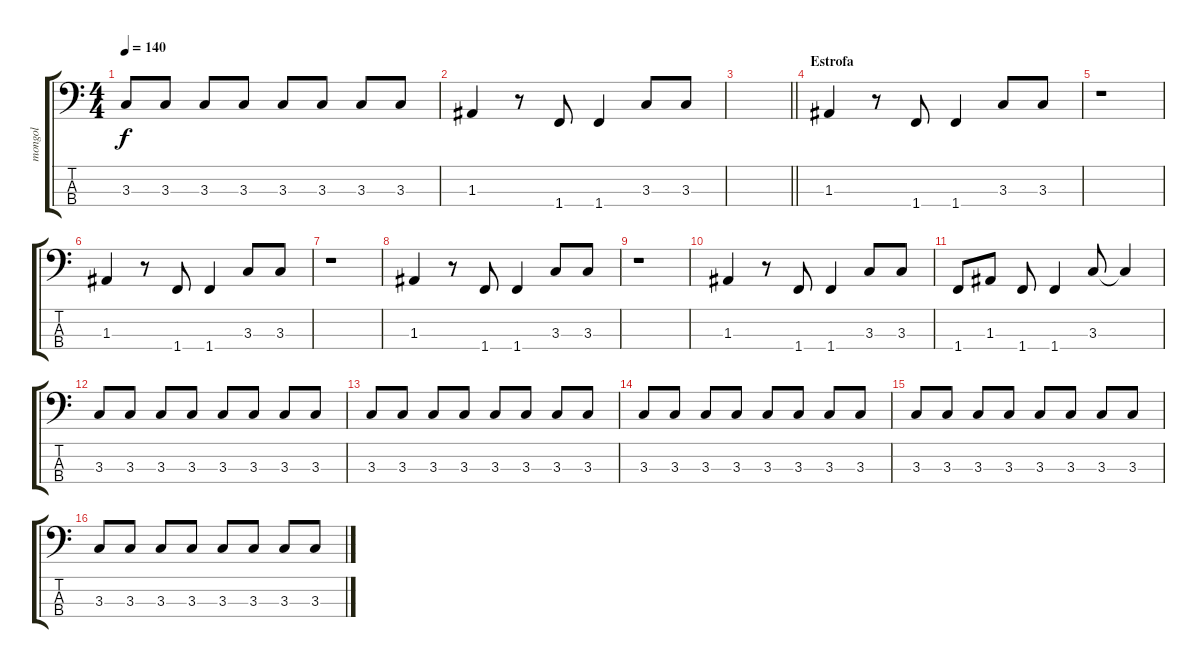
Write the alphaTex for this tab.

\track ("mongol" "mongol") {instrument electricbassfinger}
\staff {score tabs}
\tuning (G2 D2 A1 E1) {hide}
\ts (4 4)
\tempo 140
\clef f4
\ks c
3.3.8{dy f} 3.3.8 3.3.8 3.3.8 3.3.8 3.3.8 3.3.8 3.3.8 |
1.3.4 r.8 1.4.8 1.4.4 3.3.8 3.3.8 |
\barLineRight lightlight
|
\section ("" "Estrofa")
1.3.4 r.8 1.4.8 1.4.4 3.3.8 3.3.8 |
r.1 |
1.3.4 r.8 1.4.8 1.4.4 3.3.8 3.3.8 |
r.1 |
1.3.4 r.8 1.4.8 1.4.4 3.3.8 3.3.8 |
r.1 |
1.3.4 r.8 1.4.8 1.4.4 3.3.8 3.3.8 |
1.4.8 1.3.8 1.4.8 1.4.4 3.3.8 3.3{t}.4 |
3.3.8 3.3.8 3.3.8 3.3.8 3.3.8 3.3.8 3.3.8 3.3.8 |
3.3.8 3.3.8 3.3.8 3.3.8 3.3.8 3.3.8 3.3.8 3.3.8 |
3.3.8 3.3.8 3.3.8 3.3.8 3.3.8 3.3.8 3.3.8 3.3.8 |
3.3.8 3.3.8 3.3.8 3.3.8 3.3.8 3.3.8 3.3.8 3.3.8 |
3.3.8 3.3.8 3.3.8 3.3.8 3.3.8 3.3.8 3.3.8 3.3.8
